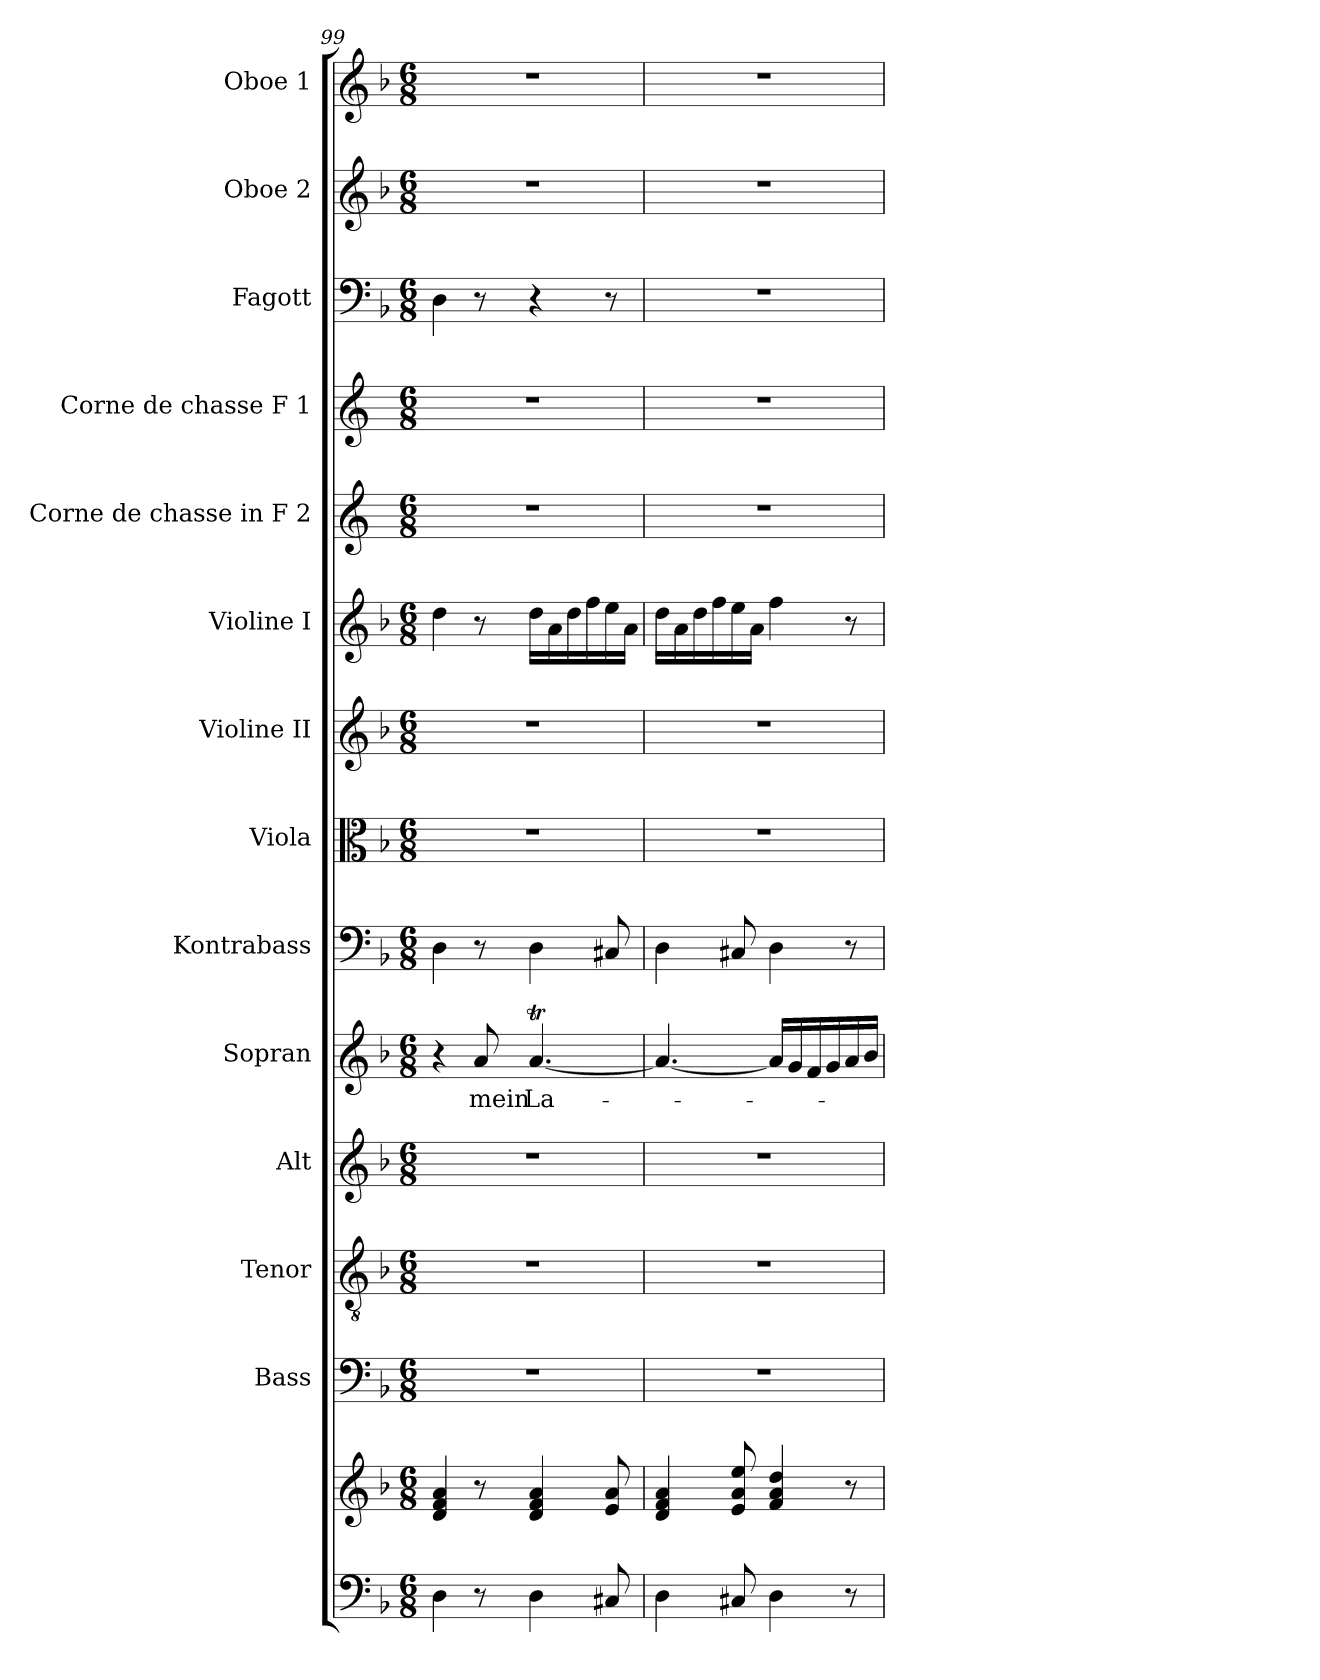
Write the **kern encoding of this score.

**kern	**kern	**kern	**kern	**kern	**kern	**text	**kern	**kern	**kern	**kern	**kern	**kern	**kern	**kern	**kern
*part14	*part14	*part13	*part12	*part11	*part10	*part10	*part9	*part8	*part7	*part6	*part5	*part4	*part3	*part2	*part1
*staff15	*staff14	*staff13	*staff12	*staff11	*staff10	*staff10	*staff9	*staff8	*staff7	*staff6	*staff5	*staff4	*staff3	*staff2	*staff1
*	*	*I"Bass	*I"Tenor	*I"Alt	*I"Sopran	*	*I"Kontrabass	*I"Viola	*I"Violine II	*I"Violine I	*I"Corne de chasse in F 2	*I"Corne de chasse F 1	*I"Fagott	*I"Oboe 2	*I"Oboe 1
*	*	*I'B.	*I'T.	*I'A.	*I'S.	*	*I'Kb.	*I'Vla.	*I'Vl. II	*I'Vl. I	*	*	*I'Fg.	*I'Ob. 2	*I'Ob. 1
*clefF4	*clefG2	*clefF4	*clefGv2	*clefG2	*clefG2	*	*clefF4	*clefC3	*clefG2	*clefG2	*clefG2	*clefG2	*clefF4	*clefG2	*clefG2
*	*	*	*	*	*	*	*ITrd7c12	*	*	*	*ITrd4c7	*ITrd4c7	*	*	*
*k[b-]	*k[b-]	*k[b-]	*k[b-]	*k[b-]	*k[b-]	*	*k[b-]	*k[b-]	*k[b-]	*k[b-]	*k[b-]	*k[b-]	*k[b-]	*k[b-]	*k[b-]
*F:	*F:	*F:	*F:	*F:	*F:	*	*F:	*F:	*F:	*F:	*F:	*F:	*F:	*F:	*F:
*M6/8	*M6/8	*M6/8	*M6/8	*M6/8	*M6/8	*	*M6/8	*M6/8	*M6/8	*M6/8	*M6/8	*M6/8	*M6/8	*M6/8	*M6/8
=99	=99	=99	=99	=99	=99	=99	=99	=99	=99	=99	=99	=99	=99	=99	=99
4D\	4d/ 4f/ 4a/	2.r	2.r	2.r	4r	.	4DD\	2.r	2.r	4dd\	2.r	2.r	4D\	2.r	2.r
!	!	!	!	!	!	!LO:LY:b	!	!	!	!	!	!	!	!	!
8r	8r	.	.	.	8a/	mein	8r	.	.	8r	.	.	8r	.	.
!	!	!	!	!	!	!LO:LY:b	!	!	!	!	!	!	!	!	!
4D\	4d/ 4f/ 4a/	.	.	.	[4.at/	La-	4DD\	.	.	16dd\LL	.	.	4r	.	.
.	.	.	.	.	.	.	.	.	.	16a\	.	.	.	.	.
.	.	.	.	.	.	.	.	.	.	16dd\	.	.	.	.	.
.	.	.	.	.	.	.	.	.	.	16ff\	.	.	.	.	.
8C#X/	8e/ 8a/	.	.	.	.	.	8CC#X/	.	.	16ee\	.	.	8r	.	.
.	.	.	.	.	.	.	.	.	.	16a\JJ	.	.	.	.	.
!!LO:PB:g=z
=100	=100	=100	=100	=100	=100	=100	=100	=100	=100	=100	=100	=100	=100	=100	=100
4D\	4d/ 4f/ 4a/	2.r	2.r	2.r	4.a/_	.	4DD\	2.r	2.r	16dd\LL	2.r	2.r	2.r	2.r	2.r
.	.	.	.	.	.	.	.	.	.	16a\	.	.	.	.	.
.	.	.	.	.	.	.	.	.	.	16dd\	.	.	.	.	.
.	.	.	.	.	.	.	.	.	.	16ff\	.	.	.	.	.
8C#X/	8e/ 8a/ 8ee/	.	.	.	.	.	8CC#X/	.	.	16ee\	.	.	.	.	.
.	.	.	.	.	.	.	.	.	.	16a\JJ	.	.	.	.	.
4D\	4f/ 4a/ 4dd/	.	.	.	16a/LL]	.	4DD\	.	.	4ff\	.	.	.	.	.
.	.	.	.	.	16g/	.	.	.	.	.	.	.	.	.	.
.	.	.	.	.	16f/	.	.	.	.	.	.	.	.	.	.
.	.	.	.	.	16g/	.	.	.	.	.	.	.	.	.	.
8r	8r	.	.	.	16a/	.	8r	.	.	8r	.	.	.	.	.
.	.	.	.	.	16b-/JJ	.	.	.	.	.	.	.	.	.	.
=	=	=	=	=	=	=	=	=	=	=	=	=	=	=	=
*-	*-	*-	*-	*-	*-	*-	*-	*-	*-	*-	*-	*-	*-	*-	*-
